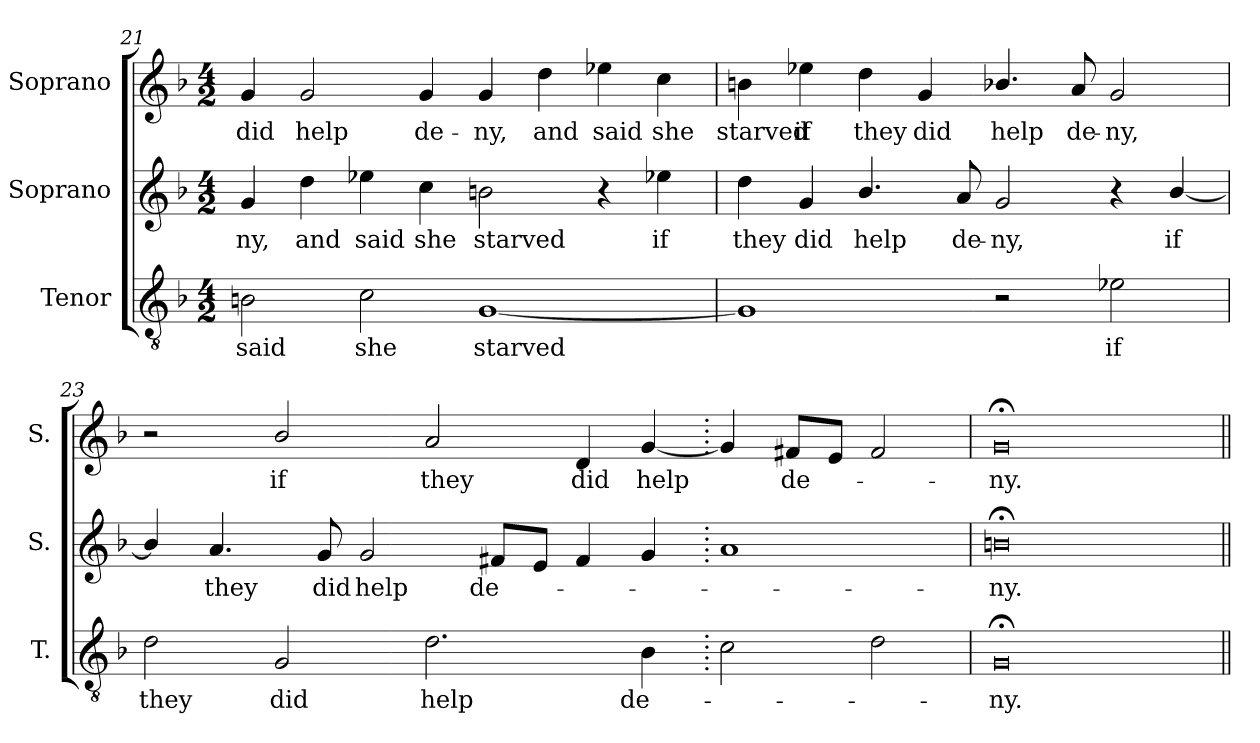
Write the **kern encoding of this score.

**kern	**text	**kern	**text	**kern	**text
*part3	*part3	*part2	*part2	*part1	*part1
*staff3	*staff3	*staff2	*staff2	*staff1	*staff1
*I"Tenor	*	*I"Soprano	*	*I"Soprano	*
*I'T.	*	*I'S.	*	*I'S.	*
*clefGv2	*	*clefG2	*	*clefG2	*
*ITrd7c12	*	*	*	*	*
*k[b-]	*	*k[b-]	*	*k[b-]	*
*F:	*	*F:	*	*F:	*
*M4/2	*	*M4/2	*	*M4/2	*
=21	=21	=21	=21	=21	=21
!	!LO:LY:b:color=#000000	!	!	!	!
!	!	!	!LO:LY:b:color=#000000	!	!
!	!	!	!	!	!LO:LY:b:color=#000000
2BBni\	said	4gi/	-ny,	4gi/	did
!	!	!	!LO:LY:b:color=#000000	!	!
!	!	!	!	!	!LO:LY:b:color=#000000
.	.	4ddi\	and	2gi/	help
!	!LO:LY:b:color=#000000	!	!	!	!
!	!	!	!LO:LY:b:color=#000000	!	!
2Ci\	she	4ee-Xi\	said	.	.
!	!	!	!LO:LY:b:color=#000000	!	!
!	!	!	!	!	!LO:LY:b:color=#000000
.	.	4cci\	she	4gi/	de-
!	!LO:LY:b:color=#000000	!	!	!	!
!	!	!	!LO:LY:b:color=#000000	!	!
!	!	!	!	!	!LO:LY:b:color=#000000
[1GGi	starved	2bni\	starved	4gi/	-ny,
!	!	!	!	!	!LO:LY:b:color=#000000
.	.	.	.	4ddi\	and
!	!	!	!	!	!LO:LY:b:color=#000000
.	.	4r	.	4ee-Xi\	said
!	!	!	!LO:LY:b:color=#000000	!	!
!	!	!	!	!	!LO:LY:b:color=#000000
.	.	4ee-Xi\	if	4cci\	she
!!LO:LB:g=z
=22	=22	=22	=22	=22	=22
!	!	!	!LO:LY:b:color=#000000	!	!
!	!	!	!	!	!LO:LY:b:color=#000000
1GGi]	.	4ddi\	they	4bni\	starved
!	!	!	!LO:LY:b:color=#000000	!	!
!	!	!	!	!	!LO:LY:b:color=#000000
.	.	4gi/	did	4ee-Xi\	if
!	!	!	!LO:LY:b:color=#000000	!	!
!	!	!	!	!	!LO:LY:b:color=#000000
.	.	4.b-i/	help	4ddi\	they
!	!	!	!	!	!LO:LY:b:color=#000000
.	.	.	.	4gi/	did
!	!	!	!LO:LY:b:color=#000000	!	!
.	.	8ai/	de-	.	.
!	!	!	!LO:LY:b:color=#000000	!	!
!	!	!	!	!	!LO:LY:b:color=#000000
2r	.	2gi/	-ny,	4.b-Xi/	help
!	!	!	!	!	!LO:LY:b:color=#000000
.	.	.	.	8ai/	de-
!	!LO:LY:b:color=#000000	!	!	!	!
!	!	!	!	!	!LO:LY:b:color=#000000
2E-Xi\	if	4r	.	2gi/	-ny,
!	!	!	!LO:LY:b:color=#000000	!	!
.	.	[4b-i/	if	.	.
=23	=23	=23	=23	=23	=23
!	!LO:LY:b:color=#000000	!	!	!	!
2Di\	they	4b-i/]	.	2r	.
!	!	!	!LO:LY:b:color=#000000	!	!
.	.	4.ai/	they	.	.
!	!LO:LY:b:color=#000000	!	!	!	!
!	!	!	!	!	!LO:LY:b:color=#000000
2GGi/	did	.	.	2b-i/	if
!	!	!	!LO:LY:b:color=#000000	!	!
.	.	8gi/	did	.	.
!	!	!	!LO:LY:b:color=#000000	!	!
.	.	2gi/	help	.	.
!	!LO:LY:b:color=#000000	!	!	!	!
!	!	!	!	!	!LO:LY:b:color=#000000
2.Di\	help	.	.	2ai/	they
!	!	!	!LO:LY:b:color=#000000	!	!
.	.	8f#Xi/L	de-	.	.
.	.	8ei/J	.	.	.
!	!	!	!	!	!LO:LY:b:color=#000000
.	.	4f#i/	.	4di/	did
!	!LO:LY:b:color=#000000	!	!	!	!
!	!	!	!	!	!LO:LY:b:color=#000000
4BB-i\	de-	4gi/	.	[4gi/	help
=24.	=24.	=24.	=24.	=24.	=24.
2Ci\	.	1ai	.	4gi/]	.
!	!	!	!	!	!LO:LY:b:color=#000000
.	.	.	.	8f#Xi/L	de-
.	.	.	.	8ei/J	.
2Di\	.	.	.	2f#i/	.
=25	=25	=25	=25	=25	=25
!	!LO:LY:b:color=#000000	!	!	!	!
!	!	!	!LO:LY:b:color=#000000	!	!
!	!	!	!	!	!LO:LY:b:color=#000000
0GG;i	-ny.	0bn;i	-ny.	0g;i	-ny.
=||	=||	=||	=||	=||	=||
*-	*-	*-	*-	*-	*-
